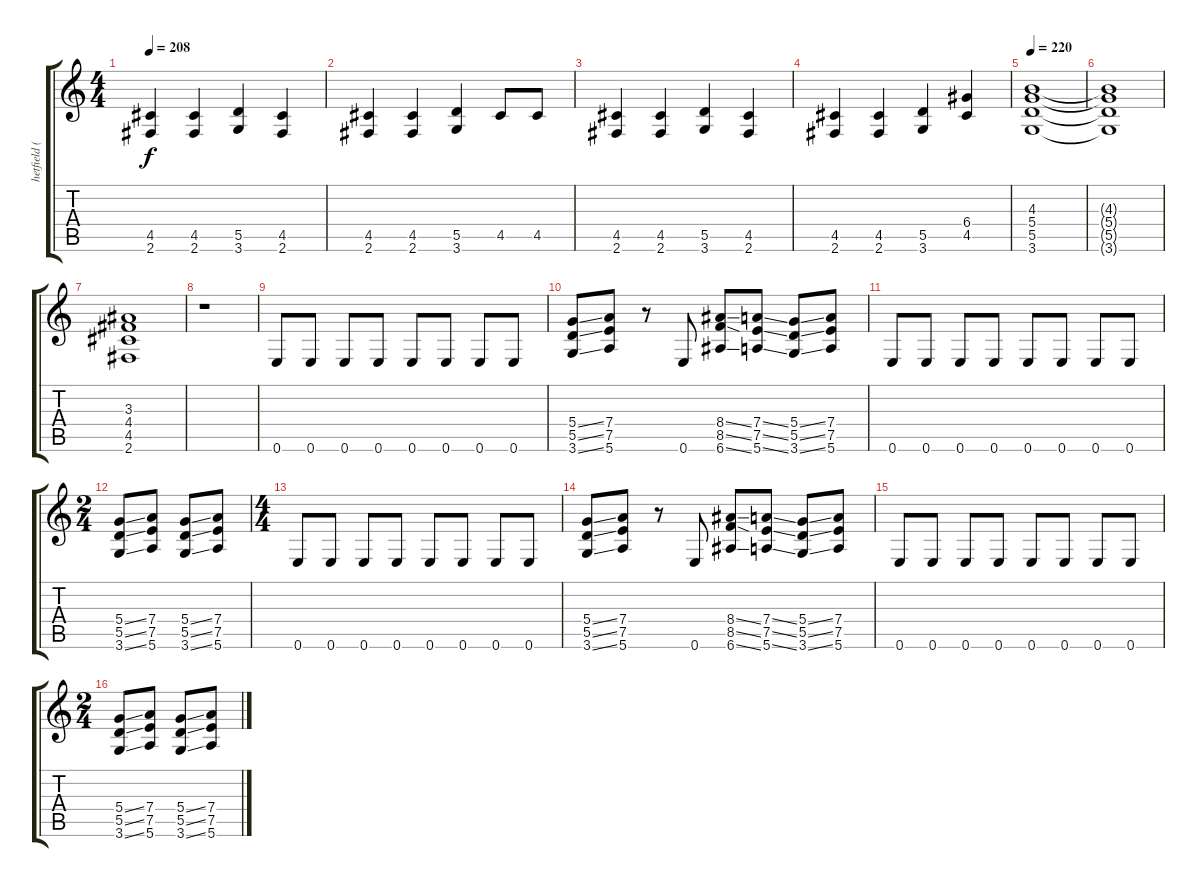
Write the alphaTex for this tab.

\track ("hetfield (dist.)" "hetfield (") {instrument distortionguitar}
\staff {score tabs}
\tuning (E4 B3 G3 D3 A2 E2) {hide}
\ts (4 4)
\tempo 208
\clef g2
\ks c
(4.5 2.6).4{dy f} (4.5 2.6).4 (5.5 3.6).4 (4.5 2.6).4 |
(4.5 2.6).4 (4.5 2.6).4 (5.5 3.6).4 4.5.8 4.5.8 |
(4.5 2.6).4 (4.5 2.6).4 (5.5 3.6).4 (4.5 2.6).4 |
(4.5 2.6).4 (4.5 2.6).4 (5.5 3.6).4 (6.4 4.5).4 |
\tempo 220
(4.3 5.4 5.5 3.6).1 |
(4.3{t} 5.4{t} 5.5{t} 3.6{t}).1 |
(3.3 4.4 4.5 2.6).1 |
r.1 |
0.6.8{volume 16 balance 8 instrument distortionguitar} 0.6.8 0.6.8 0.6.8 0.6.8 0.6.8 0.6.8 0.6.8 |
(5.4{ss} 5.5{ss} 3.6{ss}).8 (7.4 7.5 5.6).8 r.8 0.6.8 (8.4{ss} 8.5{ss} 6.6{ss}).8 (7.4{ss} 7.5{ss} 5.6{ss}).8 (5.4{ss} 5.5{ss} 3.6{ss}).8 (7.4 7.5 5.6).8 |
0.6.8 0.6.8 0.6.8 0.6.8 0.6.8 0.6.8 0.6.8 0.6.8 |
\ts (2 4)
(5.4{ss} 5.5{ss} 3.6{ss}).8 (7.4 7.5 5.6).8 (5.4{ss} 5.5{ss} 3.6{ss}).8 (7.4 7.5 5.6).8 |
\ts (4 4)
0.6.8 0.6.8 0.6.8 0.6.8 0.6.8 0.6.8 0.6.8 0.6.8 |
(5.4{ss} 5.5{ss} 3.6{ss}).8 (7.4 7.5 5.6).8 r.8 0.6.8 (8.4{ss} 8.5{ss} 6.6{ss}).8 (7.4{ss} 7.5{ss} 5.6{ss}).8 (5.4{ss} 5.5{ss} 3.6{ss}).8 (7.4 7.5 5.6).8 |
0.6.8 0.6.8 0.6.8 0.6.8 0.6.8 0.6.8 0.6.8 0.6.8 |
\ts (2 4)
(5.4{ss} 5.5{ss} 3.6{ss}).8 (7.4 7.5 5.6).8 (5.4{ss} 5.5{ss} 3.6{ss}).8 (7.4 7.5 5.6).8
